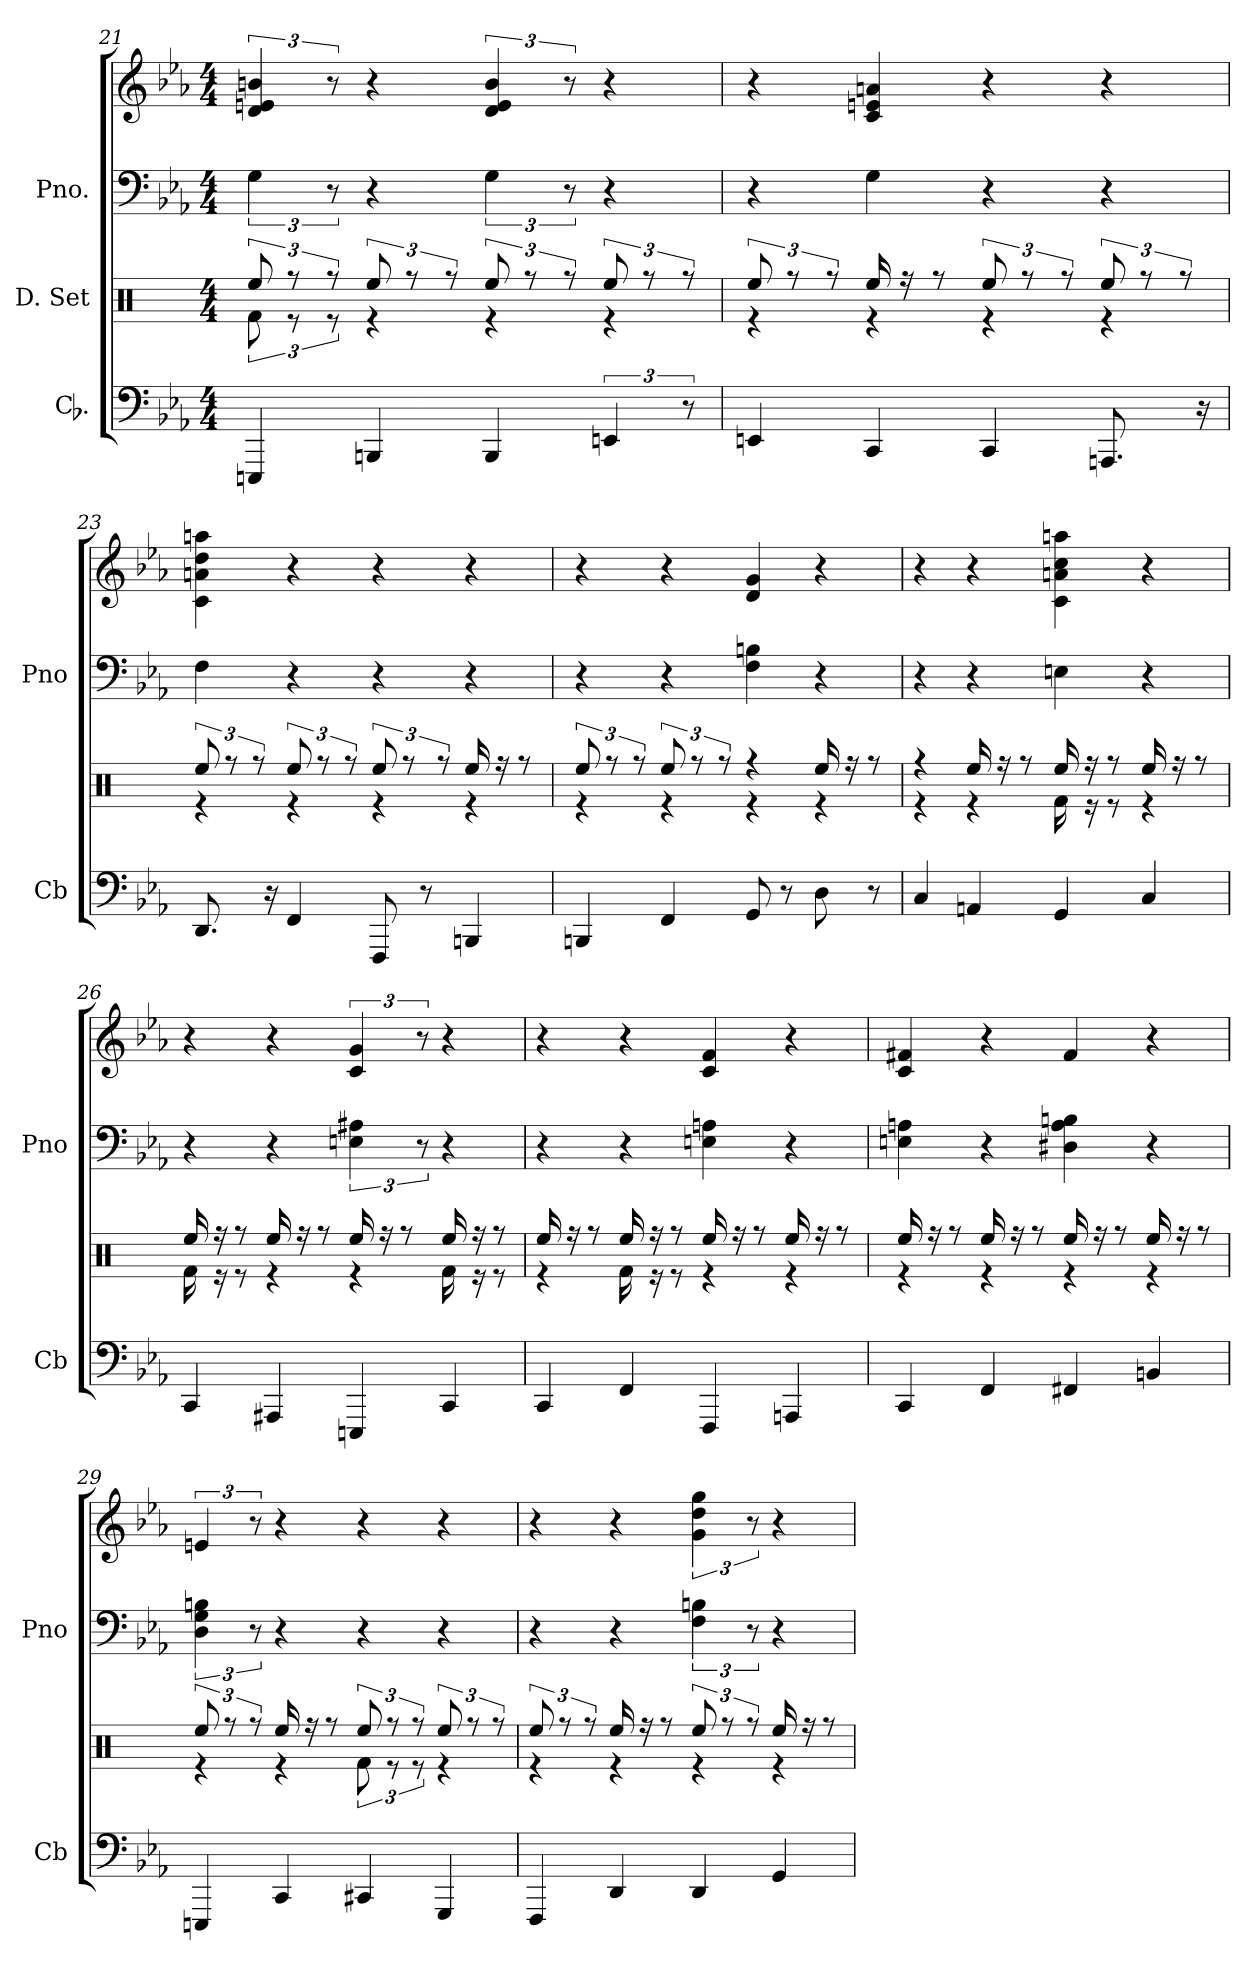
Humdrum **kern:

**kern	**kern	**kern	**kern
*part3	*part2	*part1	*part1
*staff4	*staff3	*staff2	*staff1
*I"Cb.	*I"D. Set	*I"Pno.	*
*I'Cb	*	*I'Pno	*
*clefF4	*clefX	*clefF4	*clefG2
*k[b-e-a-]	*k[]	*k[b-e-a-]	*k[b-e-a-]
*M4/4	*M4/4	*M4/4	*M4/4
=21	=21	=21	=21
*	*^	*	*
4EEEn	12Rf\	12Ree/	6G	6d 6en 6bn
.	12re	12rff	.	.
.	12re	12rff	12r	12r
4BBBn	4re	12Ree/	4r	4r
.	.	12rff	.	.
.	.	12rff	.	.
4BBB	4re	12Ree/	6G	6d 6e 6b
.	.	12rff	.	.
.	.	12rff	12r	12r
6EEn	4re	12Ree/	4r	4r
.	.	12rff	.	.
12r	.	12rff	.	.
=22	=22	=22	=22	=22
4EEn	4re	12Ree/	4r	4r
.	.	12rff	.	.
.	.	12rff	.	.
4CC	4re	16Ree/	4G	4c 4en 4an
.	.	16rff	.	.
.	.	8rff	.	.
4CC	4re	12Ree/	4r	4r
.	.	12rff	.	.
.	.	12rff	.	.
8.AAAn	4re	12Ree/	4r	4r
.	.	12rff	.	.
.	.	12rff	.	.
16r	.	.	.	.
=23	=23	=23	=23	=23
8.DD	4re	12Ree/	4F	4c 4an 4dd 4aan
.	.	12rff	.	.
.	.	12rff	.	.
16r	.	.	.	.
4FF	4re	12Ree/	4r	4r
.	.	12rff	.	.
.	.	12rff	.	.
8FFF	4re	12Ree/	4r	4r
.	.	12rff	.	.
8r	.	.	.	.
.	.	12rff	.	.
4BBBn	4re	16Ree/	4r	4r
.	.	16rff	.	.
.	.	8rff	.	.
=24	=24	=24	=24	=24
4BBBn	4re	12Ree/	4r	4r
.	.	12rff	.	.
.	.	12rff	.	.
4FF	4re	12Ree/	4r	4r
.	.	12rff	.	.
.	.	12rff	.	.
8GG	4re	4rff	4F 4Bn	4d 4g
8r	.	.	.	.
8D	4re	16Ree/	4r	4r
.	.	16rff	.	.
8r	.	8rff	.	.
=25	=25	=25	=25	=25
4C	4re	4rff	4r	4r
4AAn	4re	16Ree/	4r	4r
.	.	16rff	.	.
.	.	8rff	.	.
4GG	16Rf\	16Ree/	4En	4c 4an 4cc 4aan
.	16re	16rff	.	.
.	8re	8rff	.	.
4C	4re	16Ree/	4r	4r
.	.	16rff	.	.
.	.	8rff	.	.
=26	=26	=26	=26	=26
4CC	16Rf\	16Ree/	4r	4r
.	16re	16rff	.	.
.	8re	8rff	.	.
4AAA#X	4re	16Ree/	4r	4r
.	.	16rff	.	.
.	.	8rff	.	.
4EEEn	4re	16Ree/	6En 6A#X	6c 6g
.	.	16rff	.	.
.	.	8rff	.	.
.	.	.	12r	12r
4CC	16Rf\	16Ree/	4r	4r
.	16re	16rff	.	.
.	8re	8rff	.	.
=27	=27	=27	=27	=27
4CC	4re	16Ree/	4r	4r
.	.	16rff	.	.
.	.	8rff	.	.
4FF	16Rf\	16Ree/	4r	4r
.	16re	16rff	.	.
.	8re	8rff	.	.
4FFF	4re	16Ree/	4En 4An	4c 4f
.	.	16rff	.	.
.	.	8rff	.	.
4AAAn	4re	16Ree/	4r	4r
.	.	16rff	.	.
.	.	8rff	.	.
=28	=28	=28	=28	=28
4CC	4re	16Ree/	4En 4An	4c 4f#X
.	.	16rff	.	.
.	.	8rff	.	.
4FF	4re	16Ree/	4r	4r
.	.	16rff	.	.
.	.	8rff	.	.
4FF#X	4re	16Ree/	4D#X 4A 4Bn	4f#
.	.	16rff	.	.
.	.	8rff	.	.
4BBn	4re	16Ree/	4r	4r
.	.	16rff	.	.
.	.	8rff	.	.
=29	=29	=29	=29	=29
4EEEn	4re	12Ree/	6D 6G 6Bn	6en
.	.	12rff	.	.
.	.	12rff	12r	12r
4CC	4re	16Ree/	4r	4r
.	.	16rff	.	.
.	.	8rff	.	.
4CC#X	12Rf\	12Ree/	4r	4r
.	12re	12rff	.	.
.	12re	12rff	.	.
4GGG	4re	12Ree/	4r	4r
.	.	12rff	.	.
.	.	12rff	.	.
=30	=30	=30	=30	=30
4FFF	4re	12Ree/	4r	4r
.	.	12rff	.	.
.	.	12rff	.	.
4DD	4re	16Ree/	4r	4r
.	.	16rff	.	.
.	.	8rff	.	.
4DD	4re	12Ree/	6F 6Bn	6g 6dd 6gg
.	.	12rff	.	.
.	.	12rff	12r	12r
4GG	4re	16Ree/	4r	4r
.	.	16rff	.	.
.	.	8rff	.	.
*	*v	*v	*	*
=	=	=	=
*-	*-	*-	*-
